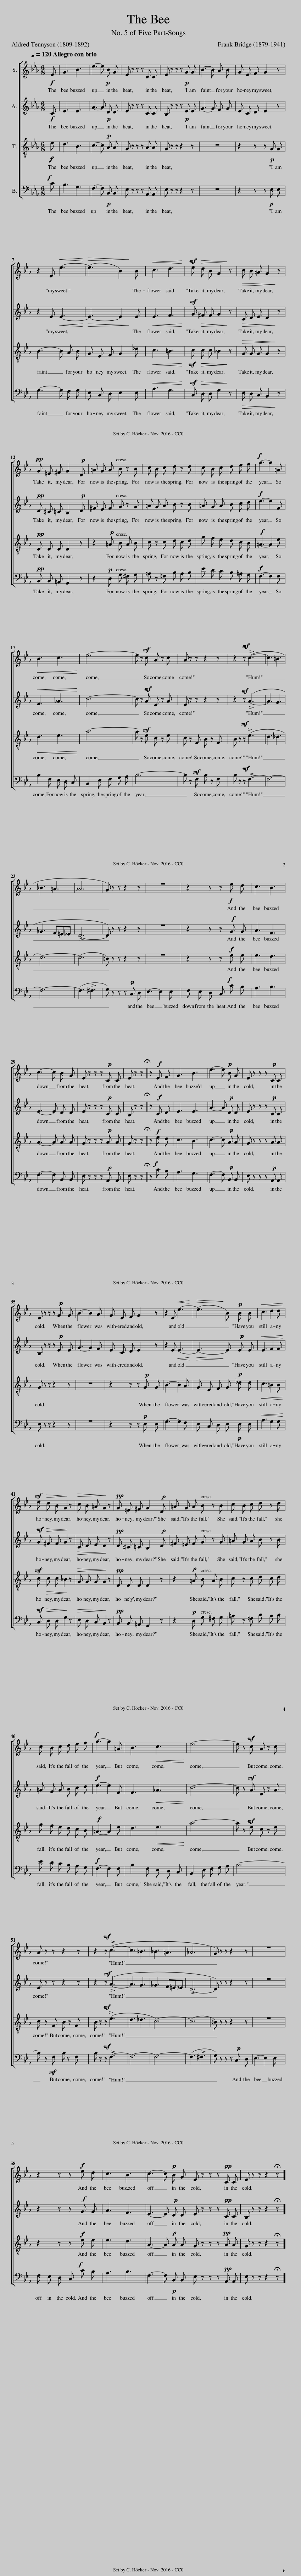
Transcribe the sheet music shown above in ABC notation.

X:1
%%score [ 1 2 3 4 ]
L:1/8
Q:1/4=120
M:6/8
I:linebreak $
K:Eb
V:1 treble
V:2 treble
V:3 treble-8
V:4 bass
V:1
!f! E | G3 B3 | e3- e!p! B G | E z z z C C | E z z z!p! G G | %5
 B3- B A B | G E F G2 z |$ z2 E!<(! e3-!<)! |!>(! (e3 B2)!>)! B |!<(! c3 d3!<)! | %10
!mf! e!>(! d B G2!>)!!p! z |!>(! c B =A G2!>)! z |$!pp! G =E ^F G2!p! D | =A G A!<(! B z B | c B c d z d | %15
 c B c d e f!<)! |!f! g3- g2 =A |$!<(! B3 c3!<)! |!ff! e6- | e z!mf! c A z c | %20
 A z z z2 z | z2 z!mf! (!>!c3- | c3 =B3 |$ _B3 =A3 | _A6 | %25
 G) z z z2 z | z6 | z2 z z!f! e d | c3 B3 |$ c3- c B G | %30
 E z z z!p! C C | E z !fermata!z || z!f! E F | G3 B3 | e3- e!p! B G | %35
 E z z z!p! C C |$ E z z z!p! G G | B3- B2 A | G E F G2 z | z2 E!<(! e3-!<)! | %40
!>(! (e3!>)! B)!p! B B |!<(! c3 d2 d!<)! |$!mf! e!>(! d B G2!>)!!p! z |!>(! c B =A G2!>)! z |!pp! G =E ^F G2!p! D | %45
 =A G A B!<(! z B | c B c d z d |$ c B c d e f!<)! |!f! g3- g2 =A | B3!<(! c3!<)! | %50
!ff! e6- | e z!mf! c A z c |$ A z z z2 z | z2 z!mf! (!>!c3- | c3 =B3 | %55
 _B3 =A3 | _A6 | G) z z z2 z | z6 |$ z2 z z!f! e d | %60
 c3 B3 | c3- c!p! B G | E z z z!pp! C C | E z z z2 !fermata!z |] %64
V:2
!f! C | E3 E3 | A3- A!p! D D | E z z z C C | B, z z z!p! E E | %5
 G3- G F G | E C D E2 z |$ z2 E!<(! E3-!<)! |!>(! E3- E2!>)! E |!<(! E3 F3!<)! | %10
!mf! G!>(! ^F F G2!>)!!p! z |!>(! C D E D2!>)! z |$!pp! D ^C =C B,2!p! D | ^F E F!<(! G z G | =A G A B z B | %15
 =A G A B c d!<)! |!f! e3- e2 F |$!<(! F3 _A3!<)! |!ff! c6- | c z!mf! A E z A | %20
 E z z z2 z | z2 z!mf! (!>!A3- | A3 G3 |$ _G3 F=E_E | !>!D6- | %25
 D) z z z2 z | z6 | z2 z z!f! G G | A3 F3 |$ E3- E D D | %30
 E z z z!p! C C | B, z !fermata!z || z!f! C D | E3 E3 | A3- A!p! D D | %35
 E z z z!p!!p! C C |$ B, z z z!p! E E | G3- G2 F | E C D E2 z | z2 E!<(! E3-!<)! | %40
!>(! E3-!>)! E!p!!p! E E |!<(! E3 F2 F!<)! |$!mf! G!>(! ^F F G2!>)!!p! z |!>(! C D E D2!>)! z |!pp! D ^C =C B,2!p! D | %45
 ^F =E F G!<(! z G | =A G A B z B |$ =A G A B c d!<)! |!f! e3- e2 F | F3!<(! _A3!<)! | %50
!ff! c6- | c z!mf! A E z A |$ E z z z2 z | z2 z!mf! (!>!A3- | A3 G3 | %55
 _G3 F=E_E | !>!D6- | D) z z z2 z | z6 |$ z2 z z!f! G G | %60
 A3 F3 | E3- E!p! D D | E z z z!pp! C C | B, z z z2 !fermata!z |] %64
V:3
!f!!f! e | d3 B3 | c3- c!p! A A | G z z z A A | G z z z2 z | %5
 z6 | z2 z z!p! G G |$ B3- B A B | G E F G2 _d |!<(! c3 =B3!<)! | %10
!mf! c!>(!!>(! c c _B2!>)!!>)!!p! z |!>(! G G G G2!>)! z |$!pp! D D D D2 z | z2!p! =A!<(! B A B | c z c d c d | %15
 g f e d c B!<)! |!f! =A3- A2 e |$!<(! d3 e3!<)! |!ff! a6- | a z!mf! e c z e | %20
 c z F B z F | B z z!mf! (!>!e3 | d3 _d3 |$ c6-) | (c6 | %25
 =B) z z z2 z | z6 | z2 z z!f! e e | e3 d3 |$ A3- A A A | %30
 G z z z!p! A A | G z !fermata!z || z!f! e d | c3 B3 | c3- c!p! A A | %35
 G z z z A A |$ G z z z2 z | z6 | z2 z z!p! G G | B3- B2 A | %40
 G E F G!p! _d d |!<(! c3 =B2 B!<)! |$!mf! c!>(! c c _B2!>)!!p! z |!>(! G G G G2!>)! z |!pp! D D D D2 z | %45
 z2!p! =A B!<(! A B | c z c d c d |$ g f e d c B!<)! |!f! =A3- A2 e | d3!<(! e3!<)! | %50
!ff! a6- | a z!mf! e c z e |$ c z F B z F | B z z!mf! (!>!e3 | d3 _d3 | %55
 c6-) | (c6 | =B) z z z2 z | z6 |$ z2 z z!f! e e | %60
 e3 d3 | A3- A!p! A A | G z z z!pp! A A | G z z z2 !fermata!z |] %64
V:4
!f! C | B,3 G,3 | F,3- F,!p! B,, B,, | E, z z z A,, A,, | E, z z z2 z | %5
 z6 | z2 z z!p! E, E, |$ G,3- G, F, G, | E, C, D, E,2 E, |!<(! A,3 G,3!<)! | %10
!mf! C,!>(! D, D, G,2!>)!!p! z |!>(! E, D, C, B,,2!>)! z |$!pp! B,, B,, =A,, G,,2 z | z2!p! D,!<(! G, ^F, G, | =A, z =F, B, A, B, | %15
 E D C B, =A, G,!<)! |!f! F,3- F,2 F, |$ B,2 F, E, D, C, | B,,2 E, F, G, A, | B,6- | %20
 B, z!mf! F, B, z F, | B, z z!mf! !>!F,3- | F,6- |$ F,6- | (F,3 !>!^F,3 | %25
 G,) z z z!p! C, D, | E,3- E,2 E, | F, E, D, C,!f! C B, | A,3 B,3 |$ F,3- F, B,, B,, | %30
 E, z z z!p! A,, A,, | E, z !fermata!z || z!f! C B, | A,3 G,3 | F,3- F,!p! B,, B,, | %35
 E, z z z!p! A,, A,, |$ E, z z z2 z | z6 | z2 z z!p! E, E, | G,3- G,2 F, | %40
 E, C, D, E,!p! E, E, |!<(! A,3 G,2 G,!<)! |$!mf! C,!>(! D, D, G,2!>)!!p! z |!>(! E, D, C, B,,2!>)! z |!pp! B,, B,, =A,, G,,2 z | %45
 z2!p! D, G,!<(! ^F, G, | =A, z =F, B, A, B, |$ E D C B, A, G,!<)! |!f! F,3- F,2 F, | B,2 F, E, D, C, | %50
 B,,2 E, F, G, A, | B,6- |$ B, z!mf! F, B, z F, | B, z z!mf! !>!F,3- | F,6- | %55
 F,6- | (F,3 !>!^F,3 | G,) z z z!p! C, D, | E,3- E,2 E, |$ F, E, D, C,!f! C B, | %60
 A,3 B,3 | F,3- F,!p! B,, B,, | E, z z z!pp! A,, A,, | E, z z z2 !fermata!z |] %64
